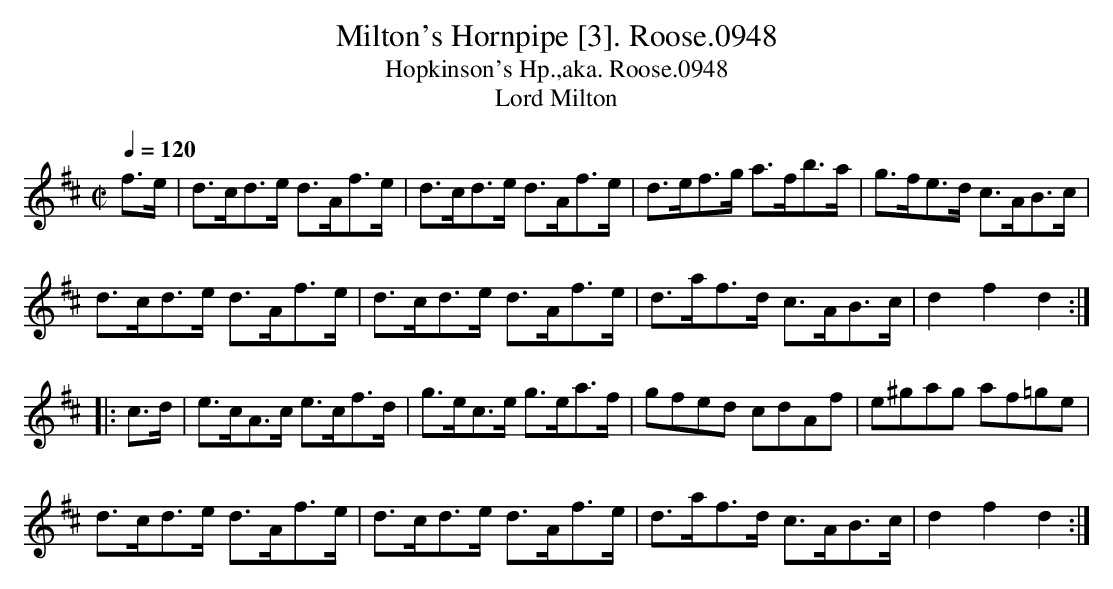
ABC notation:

X:1
T:Milton's Hornpipe [3]. Roose.0948
T:Hopkinson's Hp.,aka. Roose.0948
T:Lord Milton
M:C|
L:1/8
Q:1/4=120
K:D
f>e | d>cd>e d>Af>e | d>cd>e d>Af>e | d>ef>g a>fb>a | g>fe>d c>AB>c |
d>cd>e d>Af>e | d>cd>e d>Af>e | d>af>d c>AB>c | d2f2 d2 :|
|:c>d | e>cA>c e>cf>d | g>ec>e g>ea>f | gfed cdAf | e^gag af=ge |
d>cd>e d>Af>e | d>cd>e d>Af>e | d>af>d c>AB>c | d2f2 d2 :|
